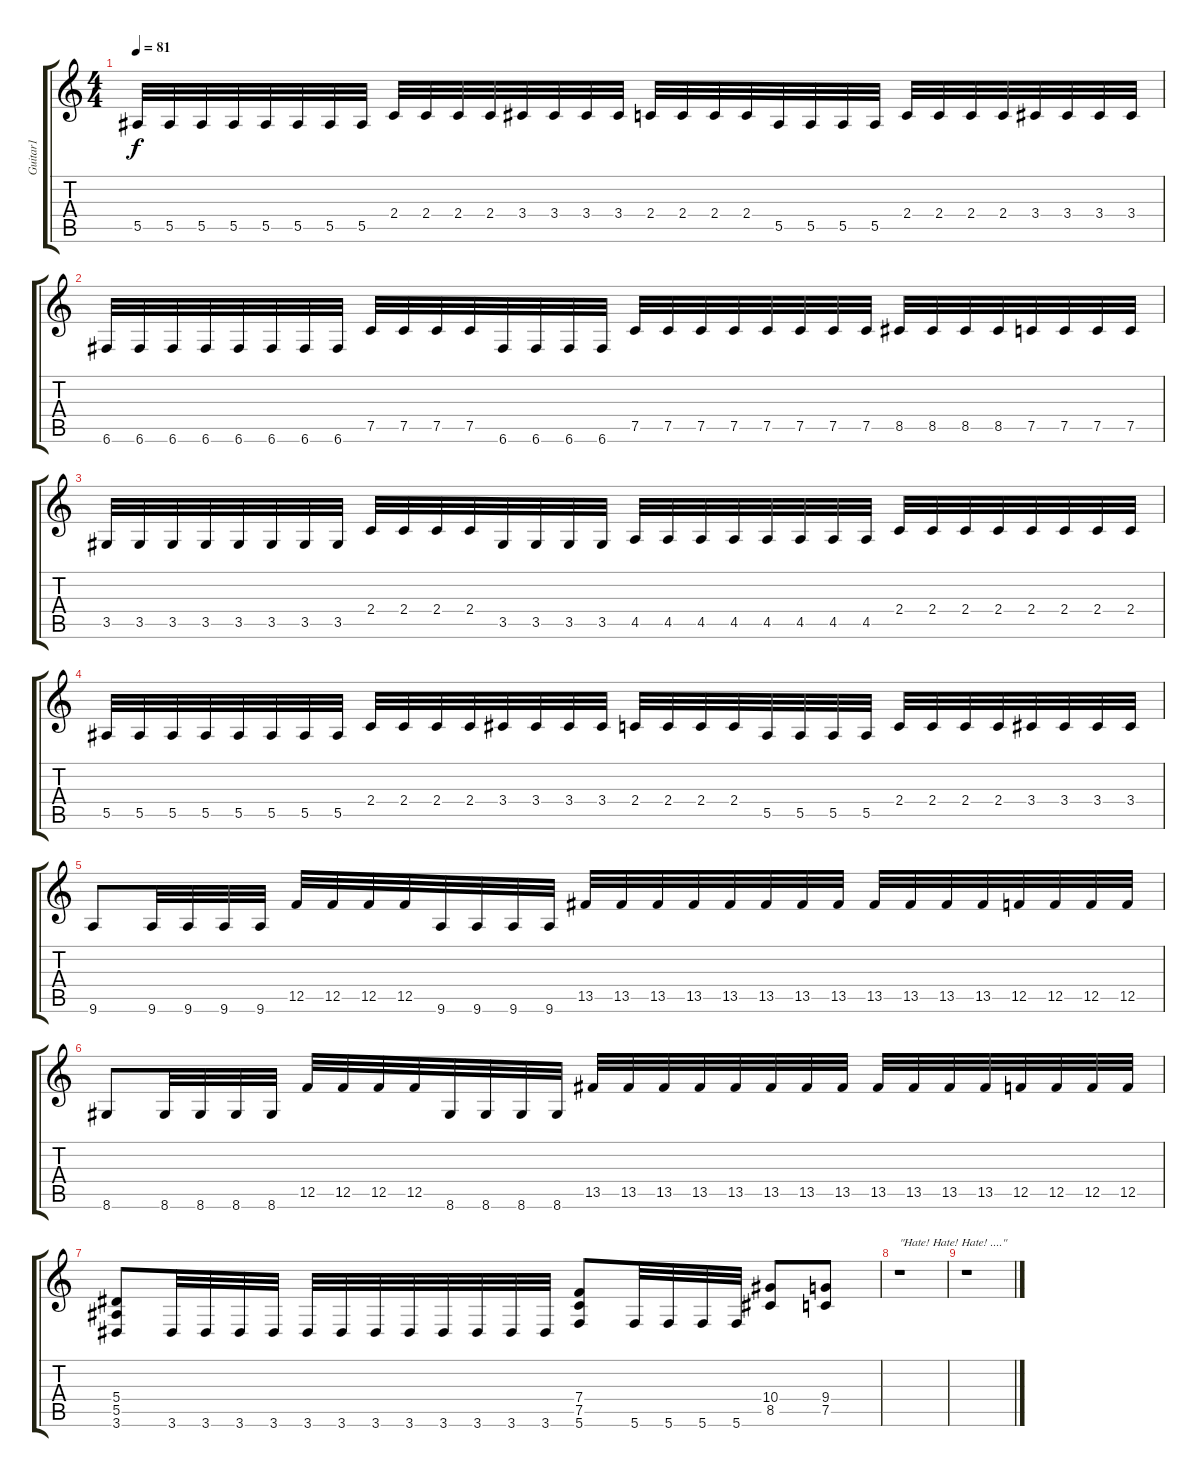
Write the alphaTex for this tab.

\track ("Guitar1" "Guitar1") {instrument distortionguitar}
\staff {score tabs}
\tuning (C4 G3 Eb3 Bb2 F2 C2) {hide}
\ts (4 4)
\tempo 81
\clef g2
\ks c
5.5.32{dy f} 5.5.32 5.5.32 5.5.32 5.5.32 5.5.32 5.5.32 5.5.32 2.4.32 2.4.32 2.4.32 2.4.32 3.4.32 3.4.32 3.4.32 3.4.32 2.4.32 2.4.32 2.4.32 2.4.32 5.5.32 5.5.32 5.5.32 5.5.32 2.4.32 2.4.32 2.4.32 2.4.32 3.4.32 3.4.32 3.4.32 3.4.32 |
6.6.32 6.6.32 6.6.32 6.6.32 6.6.32 6.6.32 6.6.32 6.6.32 7.5.32 7.5.32 7.5.32 7.5.32 6.6.32 6.6.32 6.6.32 6.6.32 7.5.32 7.5.32 7.5.32 7.5.32 7.5.32 7.5.32 7.5.32 7.5.32 8.5.32 8.5.32 8.5.32 8.5.32 7.5.32 7.5.32 7.5.32 7.5.32 |
3.5.32 3.5.32 3.5.32 3.5.32 3.5.32 3.5.32 3.5.32 3.5.32 2.4.32 2.4.32 2.4.32 2.4.32 3.5.32 3.5.32 3.5.32 3.5.32 4.5.32 4.5.32 4.5.32 4.5.32 4.5.32 4.5.32 4.5.32 4.5.32 2.4.32 2.4.32 2.4.32 2.4.32 2.4.32 2.4.32 2.4.32 2.4.32 |
5.5.32 5.5.32 5.5.32 5.5.32 5.5.32 5.5.32 5.5.32 5.5.32 2.4.32 2.4.32 2.4.32 2.4.32 3.4.32 3.4.32 3.4.32 3.4.32 2.4.32 2.4.32 2.4.32 2.4.32 5.5.32 5.5.32 5.5.32 5.5.32 2.4.32 2.4.32 2.4.32 2.4.32 3.4.32 3.4.32 3.4.32 3.4.32 |
9.6.8 9.6.32 9.6.32 9.6.32 9.6.32 12.5.32 12.5.32 12.5.32 12.5.32 9.6.32 9.6.32 9.6.32 9.6.32 13.5.32 13.5.32 13.5.32 13.5.32 13.5.32 13.5.32 13.5.32 13.5.32 13.5.32 13.5.32 13.5.32 13.5.32 12.5.32 12.5.32 12.5.32 12.5.32 |
8.6.8 8.6.32 8.6.32 8.6.32 8.6.32 12.5.32 12.5.32 12.5.32 12.5.32 8.6.32 8.6.32 8.6.32 8.6.32 13.5.32 13.5.32 13.5.32 13.5.32 13.5.32 13.5.32 13.5.32 13.5.32 13.5.32 13.5.32 13.5.32 13.5.32 12.5.32 12.5.32 12.5.32 12.5.32 |
(5.4 5.5 3.6).8 3.6.32 3.6.32 3.6.32 3.6.32 3.6.32 3.6.32 3.6.32 3.6.32 3.6.32 3.6.32 3.6.32 3.6.32 (7.4 7.5 5.6).8 5.6.32 5.6.32 5.6.32 5.6.32 (10.4 8.5).8 (9.4 7.5).8 |
r.1{txt "\"Hate! Hate! Hate! ....\""} |
r.1
